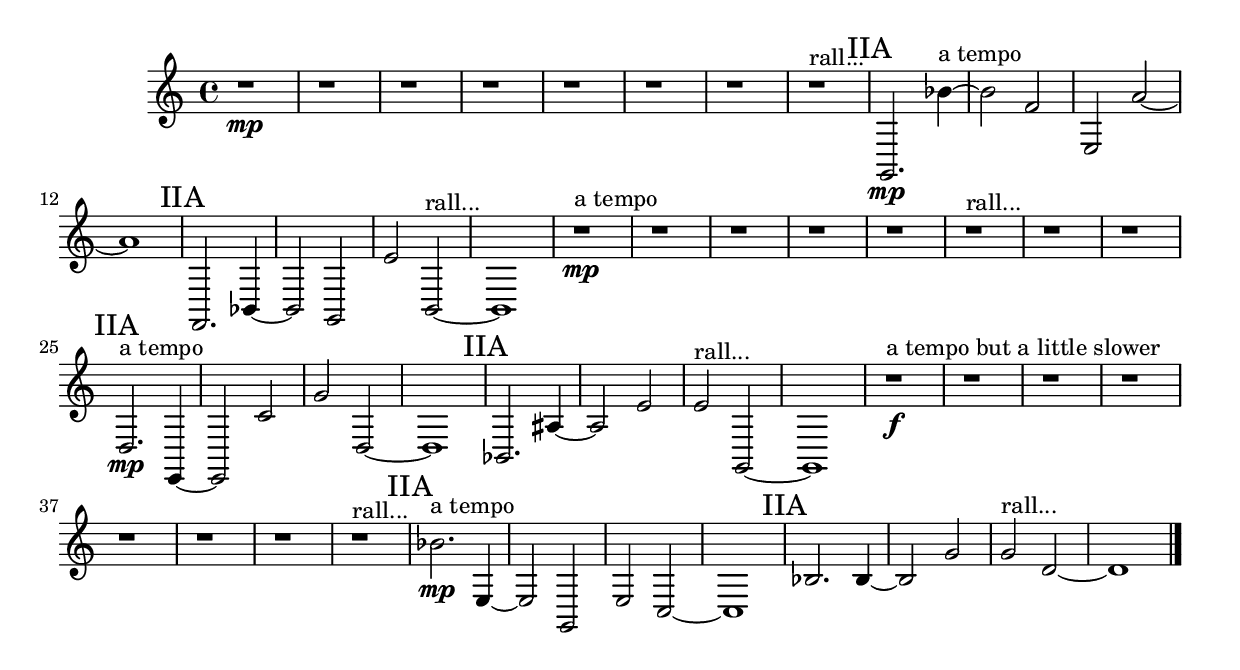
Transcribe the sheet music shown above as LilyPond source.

\new Voice {

|
\time 4/4
r1 \mp
|
r1
|
r1
|
r1
|
r1
|
r1
|
r1
|
r1 ^"rall..."
|
\mark "IIA"
<g, >2. \mp
<bes' >4~ ^"a tempo"
|
<bes' >2
<f' >2
|
<e >2
<a' >2~
|
<a' >1
|
\mark "IIA"
<f, >2.
<bes, >4~
|
<bes, >2
<g, >2
|
<e' >2
<b, >2~ ^"rall..."
|
<b, >1
|
r1 ^"a tempo" \mp
|
r1
|
r1
|
r1
|
r1
|
r1 ^"rall..."
|
r1
|
r1
|
\mark "IIA"
<d >2. ^"a tempo" \mp
<e, >4~
|
<e, >2
<c' >2
|
<g' >2
<d >2~
|
<d >1
|
\mark "IIA"
<bes, >2.
<ais >4~
|
<ais >2
<e' >2
|
<e' >2 ^"rall..."
<g, >2~
|
<g, >1
|
r1 ^"a tempo but a little slower" \f
|
r1
|
r1
|
r1
|
r1
|
r1
|
r1
|
r1 ^"rall..."
|
\mark "IIA"
<bes' >2. ^"a tempo" \mp
<e >4~
|
<e >2
<g, >2
|
<e >2
<c >2~
|
<c >1
|
\mark "IIA"
<bes >2.
<bes >4~
|
<bes >2
<g' >2
|
<g' >2 ^"rall..."
<d' >2~
|
<d' >1

\bar "|."
}